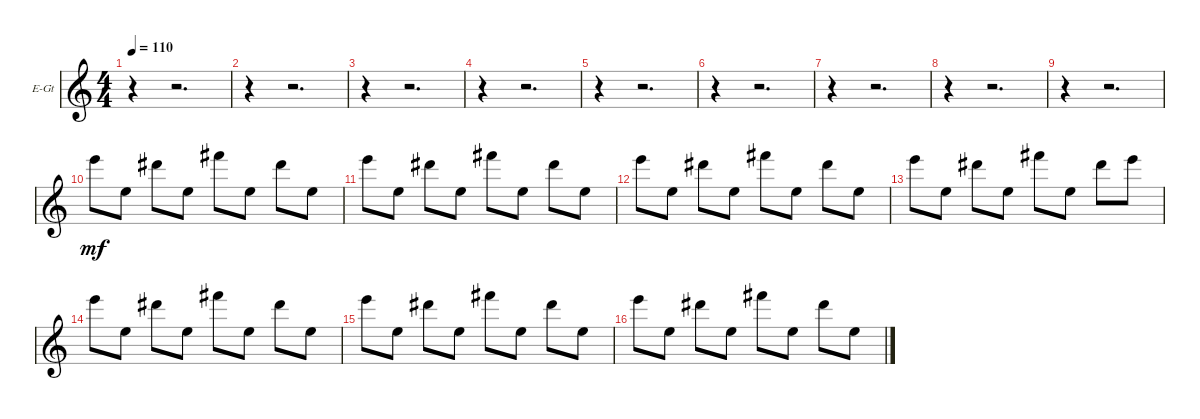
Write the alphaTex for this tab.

\bracketExtendMode groupsimilarinstruments
\firstSystemTrackNameOrientation horizontal
\otherSystemsTrackNameOrientation horizontal
\track ("Electric Guitar3" "E-Gt") {instrument distortionguitar}
\staff {score}
\tuning (Eb4 Bb3 Gb3 Db3 Ab2 Eb2)
\ts (4 4)
\tempo 110
\clef g2
\ks c
r.4{dy mf} r.2{d} |
r.4 r.2{d} |
r.4 r.2{d} |
r.4 r.2{d} |
r.4 r.2{d} |
r.4 r.2{d} |
r.4 r.2{d} |
r.4 r.2{d} |
r.4 r.2{d} |
13.1.8 1.1.8 12.1.8 1.1.8 15.1.8 1.1.8 12.1.8 1.1.8 |
13.1.8 1.1.8 12.1.8 1.1.8 15.1.8 1.1.8 12.1.8 1.1.8 |
13.1.8 1.1.8 12.1.8 1.1.8 15.1.8 1.1.8 12.1.8 1.1.8 |
13.1.8 1.1.8 12.1.8 1.1.8 15.1.8 1.1.8 12.1.8 13.1.8 |
13.1.8 1.1.8 12.1.8 1.1.8 15.1.8 1.1.8 12.1.8 1.1.8 |
13.1.8 1.1.8 12.1.8 1.1.8 15.1.8 1.1.8 12.1.8 1.1.8 |
13.1.8 1.1.8 12.1.8 1.1.8 15.1.8 1.1.8 12.1.8 1.1.8
